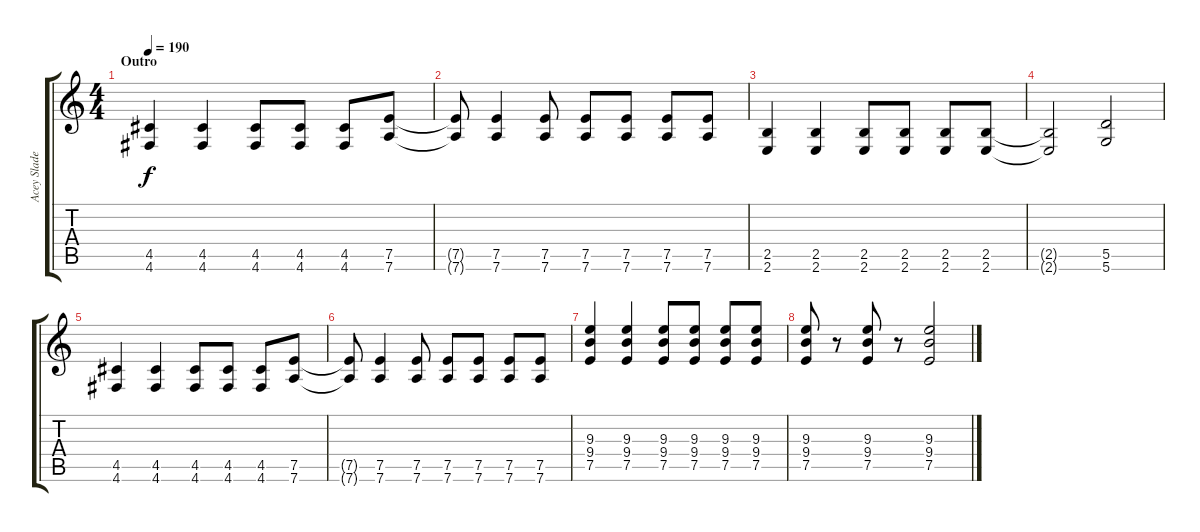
\track ("Acey Slade" "Acey Slade") {instrument distortionguitar}
\staff {score tabs}
\tuning (E4 B3 G3 D3 A2 D2) {hide}
\ts (4 4)
\section ("" "Outro")
\tempo 190
\clef g2
\ks c
(4.5 4.6).4{dy f} (4.5 4.6).4 (4.5 4.6).8 (4.5 4.6).8 (4.5 4.6).8 (7.5 7.6).8 |
(7.5{t} 7.6{t}).8 (7.5 7.6).4 (7.5 7.6).8 (7.5 7.6).8 (7.5 7.6).8 (7.5 7.6).8 (7.5 7.6).8 |
(2.5 2.6).4 (2.5 2.6).4 (2.5 2.6).8 (2.5 2.6).8 (2.5 2.6).8 (2.5 2.6).8 |
(2.5{t} 2.6{t}).2 (5.5 5.6).2 |
(4.5 4.6).4 (4.5 4.6).4 (4.5 4.6).8 (4.5 4.6).8 (4.5 4.6).8 (7.5 7.6).8 |
(7.5{t} 7.6{t}).8 (7.5 7.6).4 (7.5 7.6).8 (7.5 7.6).8 (7.5 7.6).8 (7.5 7.6).8 (7.5 7.6).8 |
(9.3 9.4 7.5).4 (9.3 9.4 7.5).4 (9.3 9.4 7.5).8 (9.3 9.4 7.5).8 (9.3 9.4 7.5).8 (9.3 9.4 7.5).8 |
(9.3 9.4 7.5).8 r.8 (9.3 9.4 7.5).8 r.8 (9.3 9.4 7.5).2
